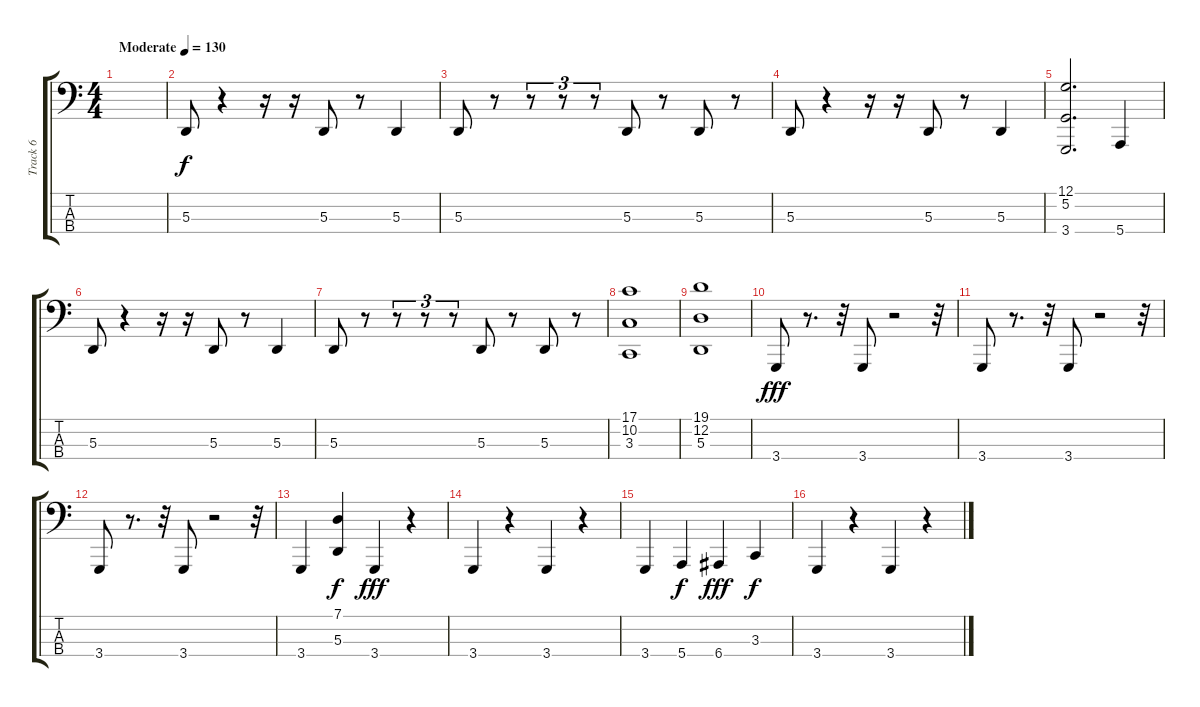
\track ("Track 6" "Track 6") {instrument stringensemble1}
\staff {score tabs}
\tuning (G2 D2 A1 E1) {hide}
\ts (4 4)
\tempo (130 "Moderate")
\clef f4
\ks c
|
5.3.8 r.4 r.16 r.16 5.3.8 r.8 5.3.4 |
5.3.8 r.8 r.8{tu (3 2)} r.8{tu (3 2)} r.8{tu (3 2)} 5.3.8 r.8 5.3.8 r.8 |
5.3.8 r.4 r.16 r.16 5.3.8 r.8 5.3.4 |
(12.1 5.2 3.4).2{d} 5.4.4 |
5.3.8 r.4 r.16 r.16 5.3.8 r.8 5.3.4 |
5.3.8 r.8 r.8{tu (3 2)} r.8{tu (3 2)} r.8{tu (3 2)} 5.3.8 r.8 5.3.8 r.8 |
(17.1 10.2 3.3).1 |
(19.1 12.2 5.3).1 |
3.4.8{dy fff} r.8{d} r.32 3.4.8 r.2 r.32 |
3.4.8 r.8{d} r.32 3.4.8 r.2 r.32 |
3.4.8 r.8{d} r.32 3.4.8 r.2 r.32 |
3.4.4 (7.1 5.3).4{dy f} 3.4.4{dy fff} r.4 |
3.4.4 r.4 3.4.4 r.4 |
3.4.4 5.4.4{dy f} 6.4.4{dy fff} 3.3.4{dy f} |
3.4.4 r.4 3.4.4 r.4
